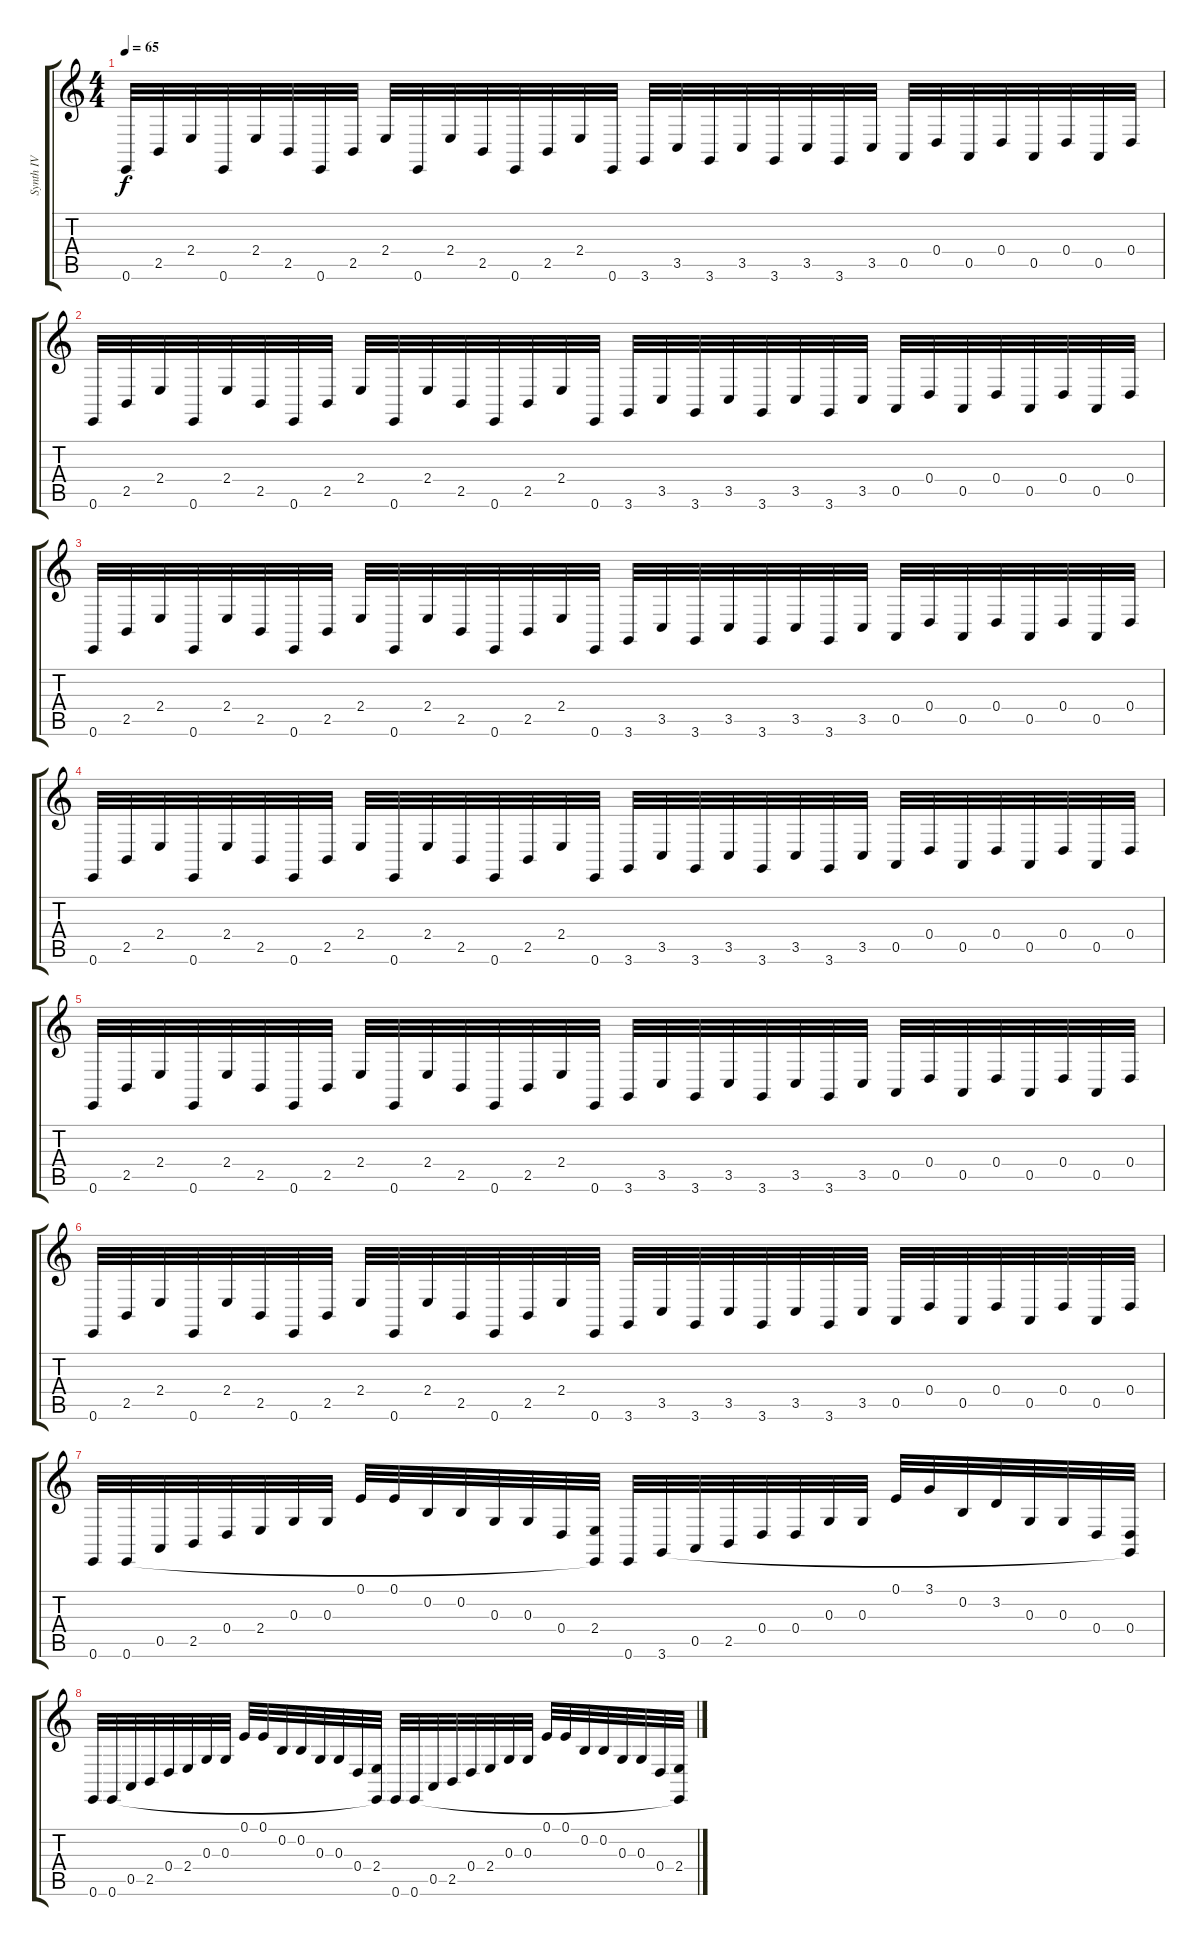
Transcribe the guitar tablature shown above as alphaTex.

\track ("Synth IV" "Synth IV") {instrument churchorgan}
\staff {score tabs}
\tuning (E4 B3 G3 D3 A2 E2) {hide}
\ts (4 4)
\tempo 65
\clef g2
\ks c
0.6.32{dy f} 2.5.32 2.4.32 0.6.32 2.4.32 2.5.32 0.6.32 2.5.32 2.4.32 0.6.32 2.4.32 2.5.32 0.6.32 2.5.32 2.4.32 0.6.32 3.6.32 3.5.32 3.6.32 3.5.32 3.6.32 3.5.32 3.6.32 3.5.32 0.5.32 0.4.32 0.5.32 0.4.32 0.5.32 0.4.32 0.5.32 0.4.32 |
0.6.32 2.5.32 2.4.32 0.6.32 2.4.32 2.5.32 0.6.32 2.5.32 2.4.32 0.6.32 2.4.32 2.5.32 0.6.32 2.5.32 2.4.32 0.6.32 3.6.32 3.5.32 3.6.32 3.5.32 3.6.32 3.5.32 3.6.32 3.5.32 0.5.32 0.4.32 0.5.32 0.4.32 0.5.32 0.4.32 0.5.32 0.4.32 |
0.6.32 2.5.32 2.4.32 0.6.32 2.4.32 2.5.32 0.6.32 2.5.32 2.4.32 0.6.32 2.4.32 2.5.32 0.6.32 2.5.32 2.4.32 0.6.32 3.6.32 3.5.32 3.6.32 3.5.32 3.6.32 3.5.32 3.6.32 3.5.32 0.5.32 0.4.32 0.5.32 0.4.32 0.5.32 0.4.32 0.5.32 0.4.32 |
0.6.32 2.5.32 2.4.32 0.6.32 2.4.32 2.5.32 0.6.32 2.5.32 2.4.32 0.6.32 2.4.32 2.5.32 0.6.32 2.5.32 2.4.32 0.6.32 3.6.32 3.5.32 3.6.32 3.5.32 3.6.32 3.5.32 3.6.32 3.5.32 0.5.32 0.4.32 0.5.32 0.4.32 0.5.32 0.4.32 0.5.32 0.4.32 |
0.6.32 2.5.32 2.4.32 0.6.32 2.4.32 2.5.32 0.6.32 2.5.32 2.4.32 0.6.32 2.4.32 2.5.32 0.6.32 2.5.32 2.4.32 0.6.32 3.6.32 3.5.32 3.6.32 3.5.32 3.6.32 3.5.32 3.6.32 3.5.32 0.5.32 0.4.32 0.5.32 0.4.32 0.5.32 0.4.32 0.5.32 0.4.32 |
0.6.32 2.5.32 2.4.32 0.6.32 2.4.32 2.5.32 0.6.32 2.5.32 2.4.32 0.6.32 2.4.32 2.5.32 0.6.32 2.5.32 2.4.32 0.6.32 3.6.32 3.5.32 3.6.32 3.5.32 3.6.32 3.5.32 3.6.32 3.5.32 0.5.32 0.4.32 0.5.32 0.4.32 0.5.32 0.4.32 0.5.32 0.4.32 |
0.6.32{volume 11 instrument lead8bassandlead} 0.6.32 0.5.32 2.5.32 0.4.32 2.4.32 0.3.32 0.3.32 0.1.32 0.1.32 0.2.32 0.2.32 0.3.32 0.3.32 0.4.32 (2.4 0.6{t}).32 0.6.32 3.6.32 0.5.32 2.5.32 0.4.32 0.4.32 0.3.32 0.3.32 0.1.32 3.1.32 0.2.32 3.2.32 0.3.32 0.3.32 0.4.32 (0.4 3.6{t}).32 |
0.6.32 0.6.32 0.5.32 2.5.32 0.4.32 2.4.32 0.3.32 0.3.32 0.1.32 0.1.32 0.2.32 0.2.32 0.3.32 0.3.32 0.4.32 (2.4 0.6{t}).32 0.6.32 0.6.32 0.5.32 2.5.32 0.4.32 2.4.32 0.3.32 0.3.32 0.1.32 0.1.32 0.2.32 0.2.32 0.3.32 0.3.32 0.4.32 (2.4 0.6{t}).32
